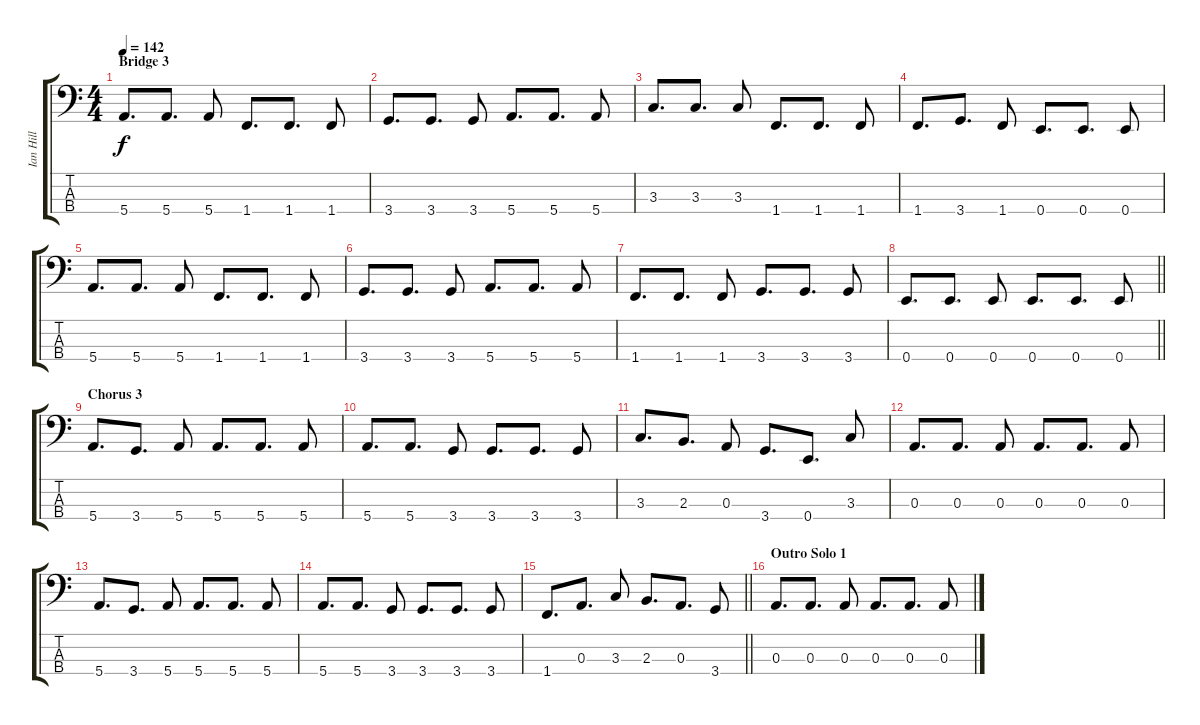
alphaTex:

\track ("Ian Hill" "Ian Hill") {instrument electricbasspick}
\staff {score tabs}
\tuning (G2 D2 A1 E1) {hide}
\ts (4 4)
\section ("" "Bridge 3")
\tempo 142
\clef f4
\ks c
5.4.8{d dy f} 5.4.8{d} 5.4.8 1.4.8{d} 1.4.8{d} 1.4.8 |
3.4.8{d} 3.4.8{d} 3.4.8 5.4.8{d} 5.4.8{d} 5.4.8 |
3.3.8{d} 3.3.8{d} 3.3.8 1.4.8{d} 1.4.8{d} 1.4.8 |
1.4.8{d} 3.4.8{d} 1.4.8 0.4.8{d} 0.4.8{d} 0.4.8 |
5.4.8{d} 5.4.8{d} 5.4.8 1.4.8{d} 1.4.8{d} 1.4.8 |
3.4.8{d} 3.4.8{d} 3.4.8 5.4.8{d} 5.4.8{d} 5.4.8 |
1.4.8{d} 1.4.8{d} 1.4.8 3.4.8{d} 3.4.8{d} 3.4.8 |
\barLineRight lightlight
0.4.8{d} 0.4.8{d} 0.4.8 0.4.8{d} 0.4.8{d} 0.4.8 |
\section ("" "Chorus 3")
5.4.8{d} 3.4.8{d} 5.4.8 5.4.8{d} 5.4.8{d} 5.4.8 |
5.4.8{d} 5.4.8{d} 3.4.8 3.4.8{d} 3.4.8{d} 3.4.8 |
3.3.8{d} 2.3.8{d} 0.3.8 3.4.8{d} 0.4.8{d} 3.3.8 |
0.3.8{d} 0.3.8{d} 0.3.8 0.3.8{d} 0.3.8{d} 0.3.8 |
5.4.8{d} 3.4.8{d} 5.4.8 5.4.8{d} 5.4.8{d} 5.4.8 |
5.4.8{d} 5.4.8{d} 3.4.8 3.4.8{d} 3.4.8{d} 3.4.8 |
\barLineRight lightlight
1.4.8{d} 0.3.8{d} 3.3.8 2.3.8{d} 0.3.8{d} 3.4.8 |
\section ("" "Outro Solo 1")
0.3.8{d} 0.3.8{d} 0.3.8 0.3.8{d} 0.3.8{d} 0.3.8
